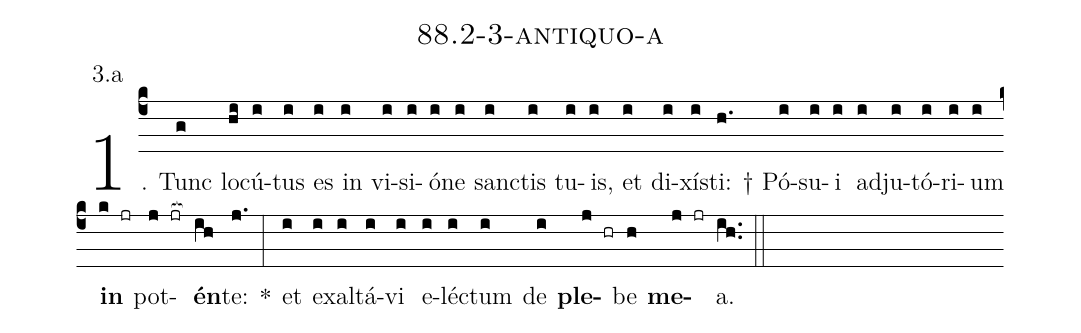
name: 88.2-3-antiquo-a;
annotation: 3.a;
%%
(c4)1. Tunc(g) lo(hi)cú(i)tus(i) es(i) in(i) vi(i)si(i)ó(i)ne(i) sanc(i)tis(i) tu(i)is,(i) et(i) di(i)xís(i)ti: †(h.) Pó(i)su(i)i(i) ad(i)ju(i)tó(i)ri(i)um(i) <b>in</b>(k jr) pot(j jr[ocb:1{])<b>én</b>(ih[ocb:0}])te:(j.) *(:) et(i) ex(i)al(i)tá(i)vi(i) e(i)léc(i)tum(i) de(i) <b>ple</b>(j hr)be(h) <b>me</b>(j jr)a.(ih..) (::)


%E(i) u(i) o(j) u(h) a(j) e.(ih..) (::)
